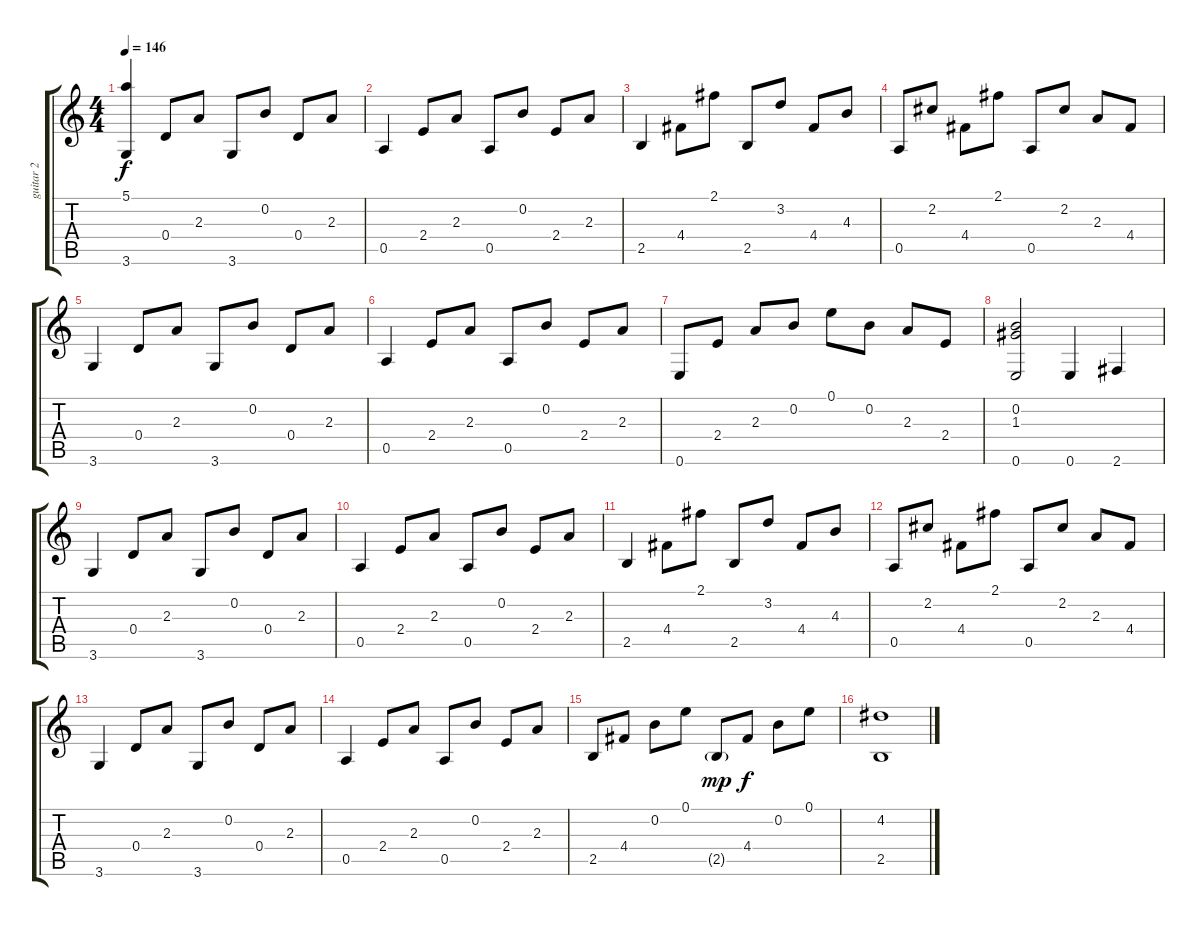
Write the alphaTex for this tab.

\track ("guitar 2" "guitar 2") {instrument acousticguitarsteel}
\staff {score tabs}
\tuning (E4 B3 G3 D3 A2 E2) {hide}
\ts (4 4)
\tempo 146
\clef g2
\ks c
(5.1{t} 3.6).4{dy f} 0.4.8 2.3.8 3.6.8 0.2.8 0.4.8 2.3.8 |
0.5.4 2.4.8 2.3.8 0.5.8 0.2.8 2.4.8 2.3.8 |
2.5.4 4.4.8 2.1.8 2.5.8 3.2.8 4.4.8 4.3.8 |
0.5.8 2.2.8 4.4.8 2.1.8 0.5.8 2.2.8 2.3.8 4.4.8 |
3.6.4 0.4.8 2.3.8 3.6.8 0.2.8 0.4.8 2.3.8 |
0.5.4 2.4.8 2.3.8 0.5.8 0.2.8 2.4.8 2.3.8 |
0.6.8 2.4.8 2.3.8 0.2.8 0.1.8 0.2.8 2.3.8 2.4.8 |
(0.2 1.3 0.6).2 0.6.4 2.6.4 |
3.6.4 0.4.8 2.3.8 3.6.8 0.2.8 0.4.8 2.3.8 |
0.5.4 2.4.8 2.3.8 0.5.8 0.2.8 2.4.8 2.3.8 |
2.5.4 4.4.8 2.1.8 2.5.8 3.2.8 4.4.8 4.3.8 |
0.5.8 2.2.8 4.4.8 2.1.8 0.5.8 2.2.8 2.3.8 4.4.8 |
3.6.4 0.4.8 2.3.8 3.6.8 0.2.8 0.4.8 2.3.8 |
0.5.4 2.4.8 2.3.8 0.5.8 0.2.8 2.4.8 2.3.8 |
2.5.8 4.4.8 0.2.8 0.1.8 2.5{g}.8{dy mp} 4.4.8{dy f} 0.2.8 0.1.8 |
(4.2 2.5).1
